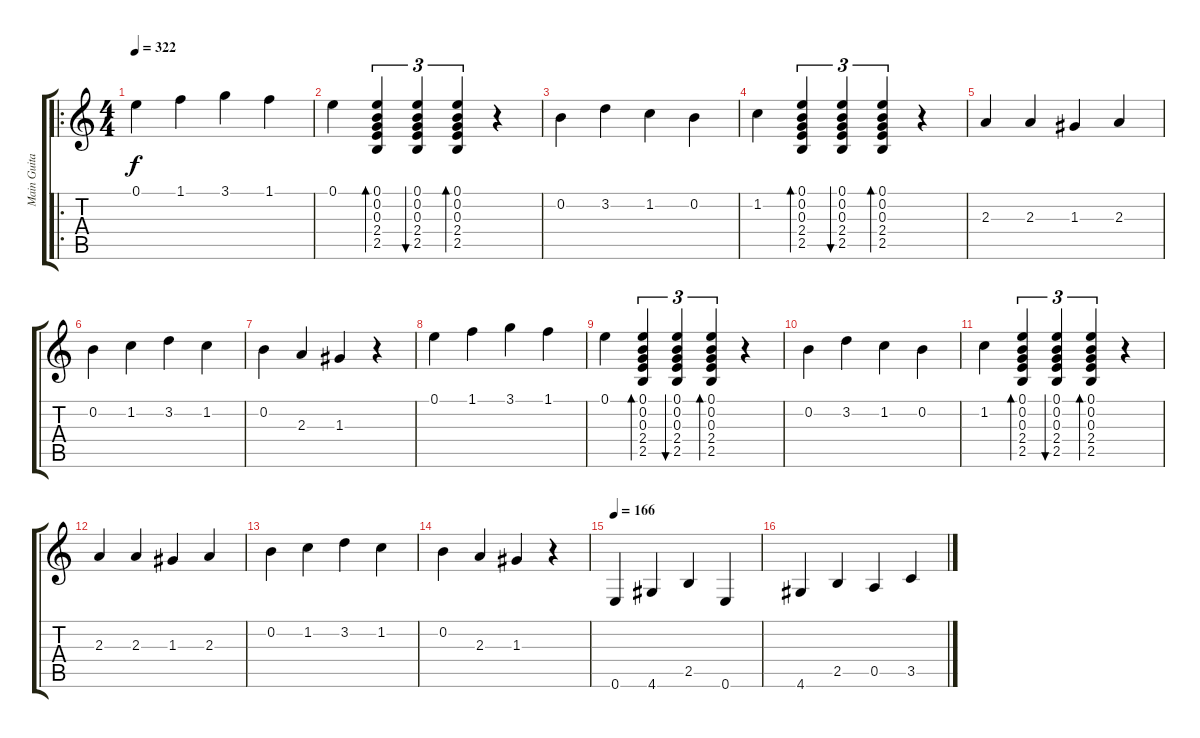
\track ("Main Guitar" "Main Guita") {instrument acousticguitarsteel}
\staff {score tabs}
\tuning (E4 B3 G3 D3 A2 E2) {hide}
\ro
\ts (4 4)
\tempo 322
\clef g2
\ks c
0.1.4{dy f instrument acousticguitarsteel} 1.1.4 3.1.4 1.1.4 |
0.1.4 (0.1 0.2 0.3 2.4 2.5).4{tu (3 2) bd 240} (0.1 0.2 0.3 2.4 2.5).4{tu (3 2) bu 240} (0.1 0.2 0.3 2.4 2.5).4{tu (3 2) bd 240} r.4 |
0.2.4 3.2.4 1.2.4 0.2.4 |
1.2.4 (0.1 0.2 0.3 2.4 2.5).4{tu (3 2) bd 240} (0.1 0.2 0.3 2.4 2.5).4{tu (3 2) bu 240} (0.1 0.2 0.3 2.4 2.5).4{tu (3 2) bd 240} r.4 |
2.3.4 2.3.4 1.3.4 2.3.4 |
0.2.4 1.2.4 3.2.4 1.2.4 |
0.2.4 2.3.4 1.3.4 r.4 |
0.1.4 1.1.4 3.1.4 1.1.4 |
0.1.4 (0.1 0.2 0.3 2.4 2.5).4{tu (3 2) bd 240} (0.1 0.2 0.3 2.4 2.5).4{tu (3 2) bu 240} (0.1 0.2 0.3 2.4 2.5).4{tu (3 2) bd 240} r.4 |
0.2.4 3.2.4 1.2.4 0.2.4 |
1.2.4 (0.1 0.2 0.3 2.4 2.5).4{tu (3 2) bd 240} (0.1 0.2 0.3 2.4 2.5).4{tu (3 2) bu 240} (0.1 0.2 0.3 2.4 2.5).4{tu (3 2) bd 240} r.4 |
2.3.4 2.3.4 1.3.4 2.3.4 |
0.2.4 1.2.4 3.2.4 1.2.4 |
0.2.4 2.3.4 1.3.4 r.4 |
\tempo 166
0.6.4 4.6.4 2.5.4 0.6.4 |
4.6.4 2.5.4 0.5.4 3.5.4
